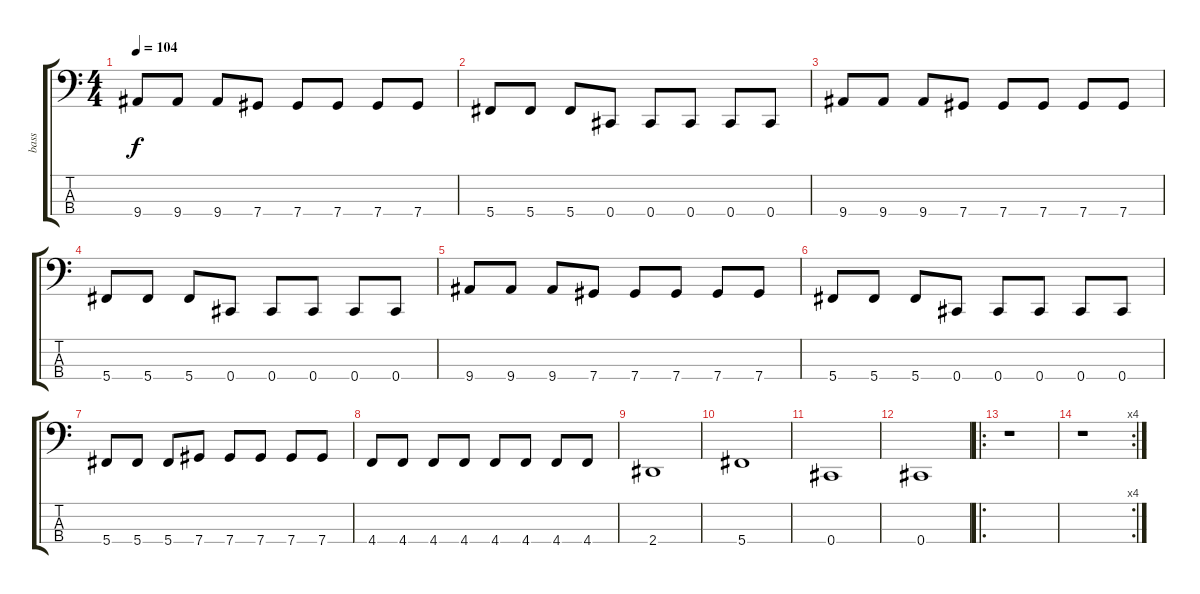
\track ("bass" "bass") {instrument electricbassfinger}
\staff {score tabs}
\tuning (Ab1 Db2 Ab1 Db1) {hide}
\ts (4 4)
\tempo 104
\clef f4
\ks c
9.4.8{dy f} 9.4.8 9.4.8 7.4.8 7.4.8 7.4.8 7.4.8 7.4.8 |
5.4.8 5.4.8 5.4.8 0.4.8 0.4.8 0.4.8 0.4.8 0.4.8 |
9.4.8 9.4.8 9.4.8 7.4.8 7.4.8 7.4.8 7.4.8 7.4.8 |
5.4.8 5.4.8 5.4.8 0.4.8 0.4.8 0.4.8 0.4.8 0.4.8 |
9.4.8 9.4.8 9.4.8 7.4.8 7.4.8 7.4.8 7.4.8 7.4.8 |
5.4.8 5.4.8 5.4.8 0.4.8 0.4.8 0.4.8 0.4.8 0.4.8 |
5.4.8 5.4.8 5.4.8 7.4.8 7.4.8 7.4.8 7.4.8 7.4.8 |
4.4.8 4.4.8 4.4.8 4.4.8 4.4.8 4.4.8 4.4.8 4.4.8 |
2.4.1 |
5.4.1 |
0.4.1 |
0.4.1 |
\ro
r.1 |
\rc 4
r.1
